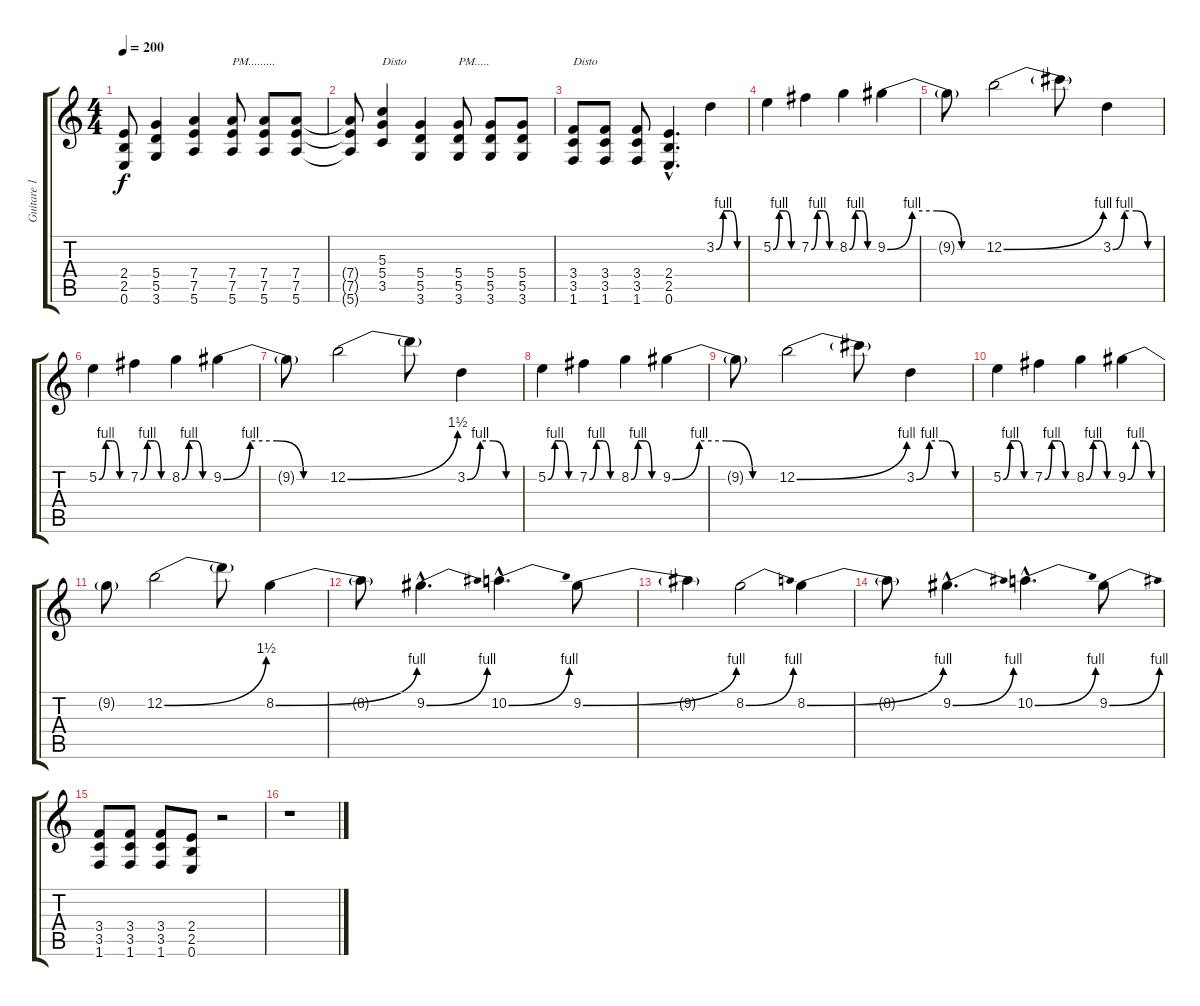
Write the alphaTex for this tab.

\track ("Guitare 1 solo" "Guitare 1 ") {instrument distortionguitar}
\staff {score tabs}
\tuning (E4 B3 G3 D3 A2 E2) {hide}
\ts (4 4)
\tempo 200
\clef g2
\ks c
(2.4{t} 2.5{t} 0.6{t}).8{dy f} (5.4 5.5 3.6).4 (7.4 7.5 5.6).4 (7.4 7.5 5.6).8{txt "PM........." volume 16 instrument electricguitarmuted} (7.4 7.5 5.6).8 (7.4 7.5 5.6).8 |
(7.4{t} 7.5{t} 5.6{t}).8 (5.3 5.4 3.5).4{txt "Disto" volume 13 instrument distortionguitar} (5.4 5.5 3.6).4 (5.4 5.5 3.6).8{txt "PM....." volume 16 instrument electricguitarmuted} (5.4 5.5 3.6).8 (5.4 5.5 3.6).8 |
(3.4 3.5 1.6).8{txt "Disto" volume 13 instrument distortionguitar} (3.4 3.5 1.6).8 (3.4 3.5 1.6).8 (2.4{hac} 2.5{hac} 0.6{hac}).4{d} 3.2{be (custom 0 0 15 4 30 4 45 0 60 0)}.4 |
5.2{be (custom 0 0 15 4 30 4 45 0 60 0)}.4 7.2{be (custom 0 0 15 4 30 4 45 0 60 0)}.4 8.2{be (custom 0 0 15 4 30 4 45 0 60 0)}.4 9.2{be (custom 0 0 15 4 30 4 45 0 60 0)}.4 |
9.2{t}.8 12.2{be (bend 0 0 60 4)}.2 12.2{t}.8 3.2{be (custom 0 0 15 4 30 4 45 0 60 0)}.4 |
5.2{be (custom 0 0 15 4 30 4 45 0 60 0)}.4 7.2{be (custom 0 0 15 4 30 4 45 0 60 0)}.4 8.2{be (custom 0 0 15 4 30 4 45 0 60 0)}.4 9.2{be (custom 0 0 15 4 30 4 45 0 60 0)}.4 |
9.2{t}.8 12.2{be (bend 0 0 60 6)}.2 12.2{t}.8 3.2{be (custom 0 0 15 4 30 4 45 0 60 0)}.4 |
5.2{be (custom 0 0 15 4 30 4 45 0 60 0)}.4 7.2{be (custom 0 0 15 4 30 4 45 0 60 0)}.4 8.2{be (custom 0 0 15 4 30 4 45 0 60 0)}.4 9.2{be (custom 0 0 15 4 30 4 45 0 60 0)}.4 |
9.2{t}.8 12.2{be (bend 0 0 60 4)}.2 12.2{t}.8 3.2{be (custom 0 0 15 4 30 4 45 0 60 0)}.4 |
5.2{be (custom 0 0 15 4 30 4 45 0 60 0)}.4 7.2{be (custom 0 0 15 4 30 4 45 0 60 0)}.4 8.2{be (custom 0 0 15 4 30 4 45 0 60 0)}.4 9.2{be (custom 0 0 15 4 30 4 45 0 60 0)}.4 |
9.2{t}.8 12.2{be (bend 0 0 60 6)}.2 12.2{t}.8 8.2{be (bend 0 0 60 4)}.4 |
8.2{t}.8 9.2{be (bend 0 0 60 4) hac}.4{d} 10.2{be (bend 0 0 60 4) hac}.4{d} 9.2{be (bend 0 0 60 4)}.8 |
9.2{t}.4 8.2{be (bend 0 0 60 4)}.2 8.2{be (bend 0 0 60 4)}.4 |
8.2{t}.8 9.2{be (bend 0 0 60 4) hac}.4{d} 10.2{be (bend 0 0 60 4) hac}.4{d} 9.2{be (bend 0 0 60 4)}.8 |
(3.4 3.5 1.6).8 (3.4 3.5 1.6).8 (3.4 3.5 1.6).8 (2.4 2.5 0.6).8 r.2 |
r.1
